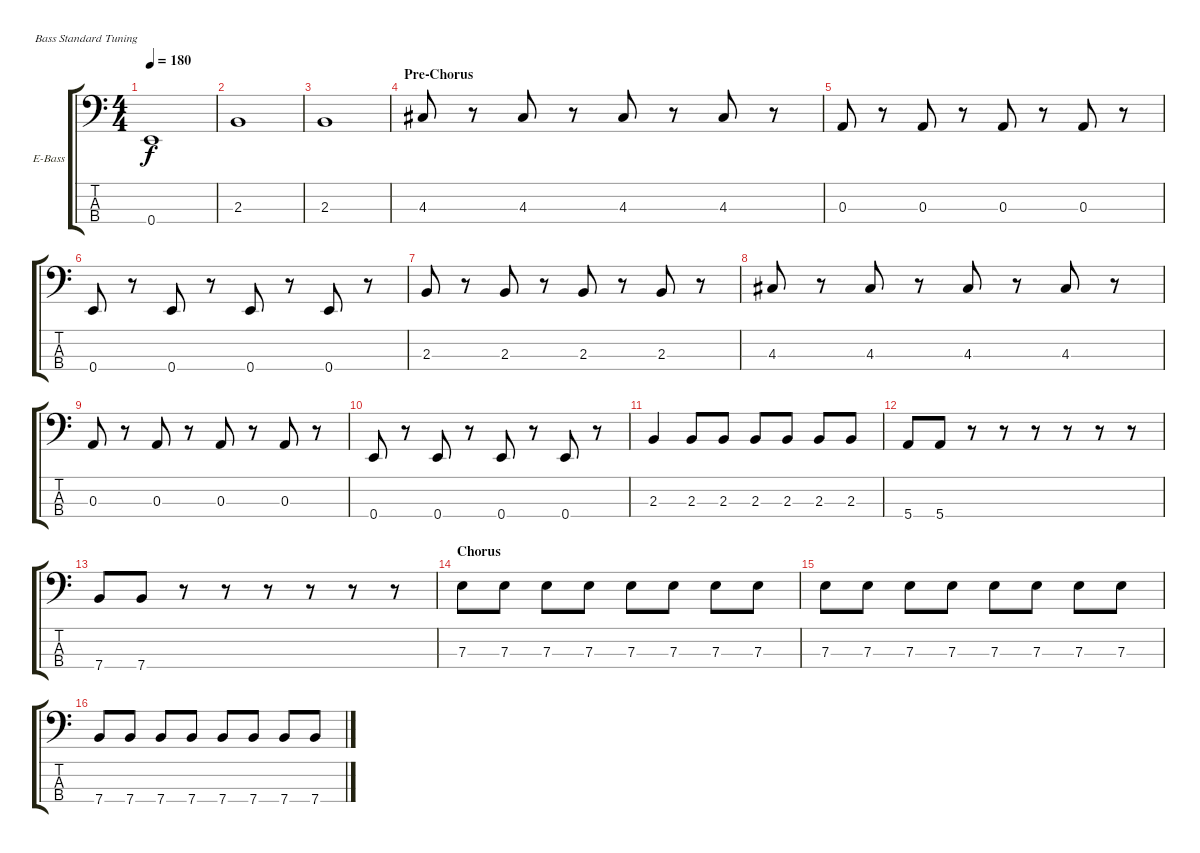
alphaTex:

\defaultSystemsLayout 4
\bracketExtendMode groupsimilarinstruments
\firstSystemTrackNameOrientation horizontal
\otherSystemsTrackNameOrientation horizontal
\track ("Electric Bass" "E-Bass") {instrument electricbassfinger}
\staff {score tabs}
\tuning (G2 D2 A1 E1)
\ts (4 4)
\tempo 180
\clef f4
\ks c
0.4.1{dy f} |
2.3.1 |
2.3.1 |
\section ("" "Pre-Chorus")
4.3.8 r.8 4.3.8 r.8 4.3.8 r.8 4.3.8 r.8 |
0.3.8 r.8 0.3.8 r.8 0.3.8 r.8 0.3.8 r.8 |
0.4.8 r.8 0.4.8 r.8 0.4.8 r.8 0.4.8 r.8 |
2.3.8 r.8 2.3.8 r.8 2.3.8 r.8 2.3.8 r.8 |
4.3.8 r.8 4.3.8 r.8 4.3.8 r.8 4.3.8 r.8 |
0.3.8 r.8 0.3.8 r.8 0.3.8 r.8 0.3.8 r.8 |
0.4.8 r.8 0.4.8 r.8 0.4.8 r.8 0.4.8 r.8 |
2.3.4 2.3.8 2.3.8 2.3.8 2.3.8 2.3.8 2.3.8 |
5.4.8 5.4.8 r.8 r.8 r.8 r.8 r.8 r.8 |
7.4.8 7.4.8 r.8 r.8 r.8 r.8 r.8 r.8 |
\section ("" "Chorus")
7.3.8 7.3.8 7.3.8 7.3.8 7.3.8 7.3.8 7.3.8 7.3.8 |
7.3.8 7.3.8 7.3.8 7.3.8 7.3.8 7.3.8 7.3.8 7.3.8 |
7.4.8 7.4.8 7.4.8 7.4.8 7.4.8 7.4.8 7.4.8 7.4.8
